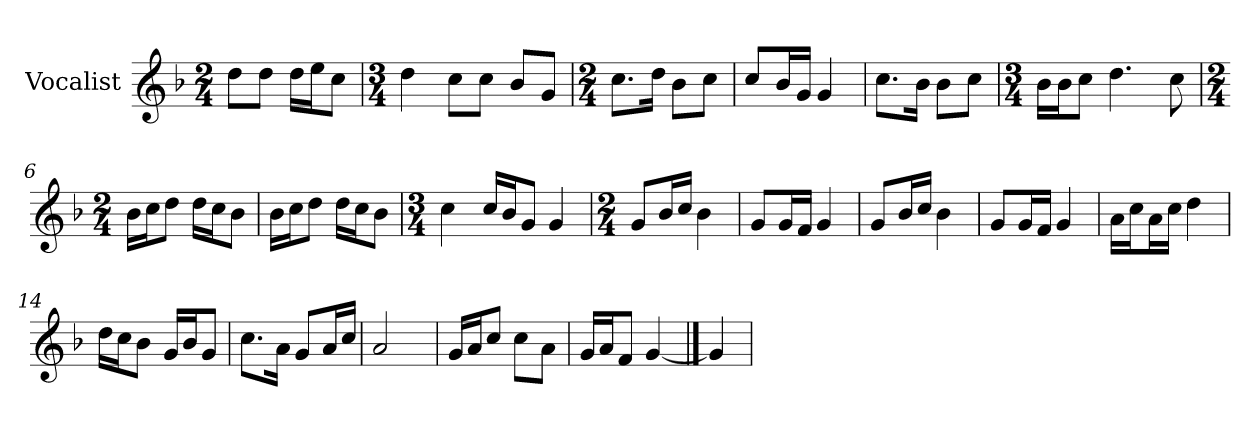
**kern
*part1
*staff1
*I"Vocalist
*k[b-]
*F:
*M2/4
=
8ddL
8ddJ
16ddLL
16eeJ
8ccJ
=1
*M3/4
4dd
8ccL
8ccJ
8b-L
8gJ
=2
*M2/4
8.ccL
16ddJk
8b-L
8ccJ
=3
8ccL
16b-L
16gJJ
4g
=4
8.ccL
16b-Jk
8b-L
8ccJ
=5
*M3/4
16b-LL
16b-J
8ccJ
4.dd
8cc
=6
*M2/4
16b-LL
16ccJ
8ddJ
16ddLL
16ccJ
8b-J
=7
16b-LL
16ccJ
8ddJ
16ddLL
16ccJ
8b-J
=8
*M3/4
4cc
16ccLL
16b-J
8gJ
4g
=9
*M2/4
8gL
16b-L
16ccJJ
4b-
=10
8gL
16gL
16fJJ
4g
=11
8gL
16b-L
16ccJJ
4b-
=12
8gL
16gL
16fJJ
4g
=13
16aLL
16ccJ
16aL
16ccJJ
4dd
=14
16ddLL
16ccJ
8b-J
16gLL
16b-J
8gJ
=15
8.ccL
16aJk
8gL
16aL
16ccJJ
=16
2a
=17
16gLL
16aJ
8ccJ
8ccL
8aJ
=18
16gLL
16aJ
8fJ
[4g
==19
4g]
=
*-
